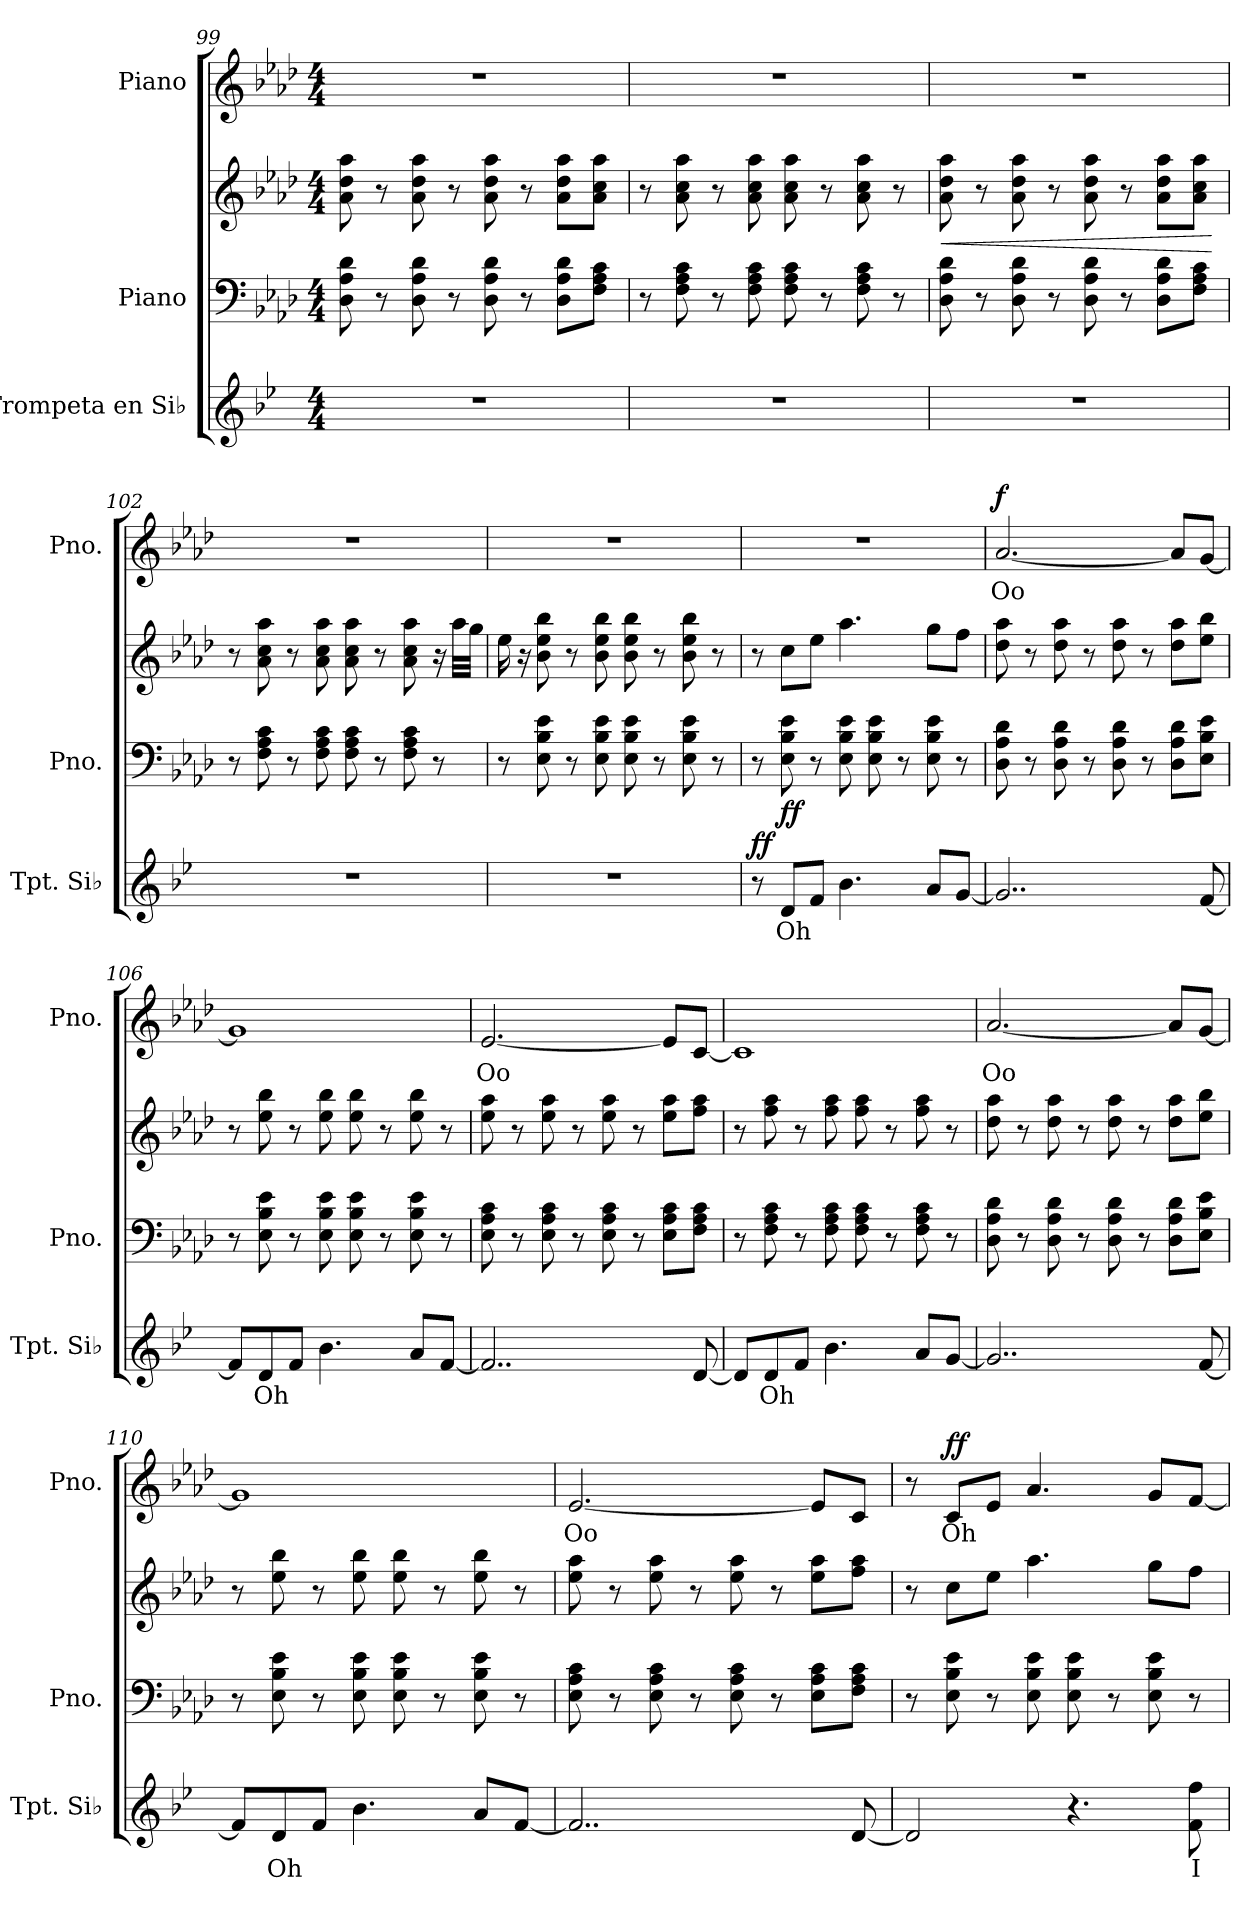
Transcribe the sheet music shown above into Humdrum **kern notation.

**kern	**text	**dynam	**kern	**kern	**dynam	**kern	**text	**dynam
*part3	*part3	*part3	*part2	*part2	*part2	*part1	*part1	*part1
*staff4	*staff4	*staff4	*staff3	*staff2	*staff2/3	*staff1	*staff1	*staff1
*I"Trompeta en Si♭	*	*	*I"Piano	*	*	*I"Piano	*	*
*I'Tpt. Si♭	*	*	*I'Pno.	*	*	*I'Pno.	*	*
*clefG2	*	*	*clefF4	*clefG2	*	*clefG2	*	*
*ITrd1c2	*	*	*	*	*	*	*	*
*k[b-e-a-d-]	*	*	*k[b-e-a-d-]	*k[b-e-a-d-]	*	*k[b-e-a-d-]	*	*
*M4/4	*	*	*M4/4	*M4/4	*	*M4/4	*	*
=99	=99	=99	=99	=99	=99	=99	=99	=99
1r	.	.	8D-\ 8A-\ 8d-\	8a-\ 8dd-\ 8aa-\	.	1r	.	.
.	.	.	8r	8r	.	.	.	.
.	.	.	8D-\ 8A-\ 8d-\	8a-\ 8dd-\ 8aa-\	.	.	.	.
.	.	.	8r	8r	.	.	.	.
.	.	.	8D-\ 8A-\ 8d-\	8a-\ 8dd-\ 8aa-\	.	.	.	.
.	.	.	8r	8r	.	.	.	.
.	.	.	8D-\ 8A-\ 8d-\L	8a-\ 8dd-\ 8aa-\L	.	.	.	.
.	.	.	8F\ 8A-\ 8c\J	8a-\ 8cc\ 8aa-\J	.	.	.	.
!!LO:LB:g=z
=100	=100	=100	=100	=100	=100	=100	=100	=100
1r	.	.	8r	8r	.	1r	.	.
.	.	.	8F\ 8A-\ 8c\	8a-\ 8cc\ 8aa-\	.	.	.	.
.	.	.	8r	8r	.	.	.	.
.	.	.	8F\ 8A-\ 8c\	8a-\ 8cc\ 8aa-\	.	.	.	.
.	.	.	8F\ 8A-\ 8c\	8a-\ 8cc\ 8aa-\	.	.	.	.
.	.	.	8r	8r	.	.	.	.
.	.	.	8F\ 8A-\ 8c\	8a-\ 8cc\ 8aa-\	.	.	.	.
.	.	.	8r	8r	.	.	.	.
=101	=101	=101	=101	=101	=101	=101	=101	=101
!	!	!	!	!	!LO:HP:b	!	!	!
1r	.	.	8D-\ 8A-\ 8d-\	8a-\ 8dd-\ 8aa-\	<	1r	.	.
.	.	.	8r	8r	.	.	.	.
.	.	.	8D-\ 8A-\ 8d-\	8a-\ 8dd-\ 8aa-\	.	.	.	.
.	.	.	8r	8r	.	.	.	.
.	.	.	8D-\ 8A-\ 8d-\	8a-\ 8dd-\ 8aa-\	.	.	.	.
.	.	.	8r	8r	.	.	.	.
.	.	.	8D-\ 8A-\ 8d-\L	8a-\ 8dd-\ 8aa-\L	.	.	.	.
.	.	.	8F\ 8A-\ 8c\J	8a-\ 8cc\ 8aa-\J	.	.	.	.
.	.	.	.	.	[	.	.	.
=102	=102	=102	=102	=102	=102	=102	=102	=102
1r	.	.	8r	8r	.	1r	.	.
.	.	.	8F\ 8A-\ 8c\	8a-\ 8cc\ 8aa-\	.	.	.	.
.	.	.	8r	8r	.	.	.	.
.	.	.	8F\ 8A-\ 8c\	8a-\ 8cc\ 8aa-\	.	.	.	.
.	.	.	8F\ 8A-\ 8c\	8a-\ 8cc\ 8aa-\	.	.	.	.
.	.	.	8r	8r	.	.	.	.
.	.	.	8F\ 8A-\ 8c\	8a-\ 8cc\ 8aa-\	.	.	.	.
.	.	.	8r	16r	.	.	.	.
.	.	.	.	32aa-\LLL	.	.	.	.
.	.	.	.	32gg\JJJ	.	.	.	.
=103	=103	=103	=103	=103	=103	=103	=103	=103
1r	.	.	8r	16ee-\	.	1r	.	.
.	.	.	.	16r	.	.	.	.
.	.	.	8E-\ 8B-\ 8e-\	8b-\ 8ee-\ 8bb-\	.	.	.	.
.	.	.	8r	8r	.	.	.	.
.	.	.	8E-\ 8B-\ 8e-\	8b-\ 8ee-\ 8bb-\	.	.	.	.
.	.	.	8E-\ 8B-\ 8e-\	8b-\ 8ee-\ 8bb-\	.	.	.	.
.	.	.	8r	8r	.	.	.	.
.	.	.	8E-\ 8B-\ 8e-\	8b-\ 8ee-\ 8bb-\	.	.	.	.
.	.	.	8r	8r	.	.	.	.
=104	=104	=104	=104	=104	=104	=104	=104	=104
!	!	!LO:DY:b	!	!	!	!	!	!
8r	.	ff	8r	8r	.	1r	.	.
!	!LO:LY:b	!	!	!	!LO:DY:b=2	!	!	!
!	!	!	!	!	!LO:DY:n=1:b	!	!	!
8c/L	Oh	.	8E-\ 8B-\ 8e-\	8cc\L	f f	.	.	.
8e-/J	.	.	8r	8ee-\J	.	.	.	.
4.a-\	.	.	8E-\ 8B-\ 8e-\	4.aa-\	.	.	.	.
.	.	.	8E-\ 8B-\ 8e-\	.	.	.	.	.
.	.	.	8r	.	.	.	.	.
8g/L	.	.	8E-\ 8B-\ 8e-\	8gg\L	.	.	.	.
[8f/J	.	.	8r	8ff\J	.	.	.	.
!!LO:LB:g=z
=105	=105	=105	=105	=105	=105	=105	=105	=105
!	!	!	!	!	!	!	!LO:LY:b	!LO:DY:b
2..f/]	.	.	8D-\ 8A-\ 8d-\	8dd-\ 8aa-\	.	[2.a-/	Oo	f
.	.	.	8r	8r	.	.	.	.
.	.	.	8D-\ 8A-\ 8d-\	8dd-\ 8aa-\	.	.	.	.
.	.	.	8r	8r	.	.	.	.
.	.	.	8D-\ 8A-\ 8d-\	8dd-\ 8aa-\	.	.	.	.
.	.	.	8r	8r	.	.	.	.
.	.	.	8D-\ 8A-\ 8d-\L	8dd-\ 8aa-\L	.	8a-/L]	.	.
[8e-/	.	.	8E-\ 8B-\ 8e-\J	8ee-\ 8bb-\J	.	[8g/J	.	.
=106	=106	=106	=106	=106	=106	=106	=106	=106
8e-/L]	.	.	8r	8r	.	1g]	.	.
!	!LO:LY:b	!	!	!	!	!	!	!
8c/	Oh	.	8E-\ 8B-\ 8e-\	8ee-\ 8bb-\	.	.	.	.
8e-/J	.	.	8r	8r	.	.	.	.
4.a-\	.	.	8E-\ 8B-\ 8e-\	8ee-\ 8bb-\	.	.	.	.
.	.	.	8E-\ 8B-\ 8e-\	8ee-\ 8bb-\	.	.	.	.
.	.	.	8r	8r	.	.	.	.
8g/L	.	.	8E-\ 8B-\ 8e-\	8ee-\ 8bb-\	.	.	.	.
[8e-/J	.	.	8r	8r	.	.	.	.
=107	=107	=107	=107	=107	=107	=107	=107	=107
!	!	!	!	!	!	!	!LO:LY:b	!
2..e-/]	.	.	8E-\ 8A-\ 8c\	8ee-\ 8aa-\	.	[2.e-/	Oo	.
.	.	.	8r	8r	.	.	.	.
.	.	.	8E-\ 8A-\ 8c\	8ee-\ 8aa-\	.	.	.	.
.	.	.	8r	8r	.	.	.	.
.	.	.	8E-\ 8A-\ 8c\	8ee-\ 8aa-\	.	.	.	.
.	.	.	8r	8r	.	.	.	.
.	.	.	8E-\ 8A-\ 8c\L	8ee-\ 8aa-\L	.	8e-/L]	.	.
[8c/	.	.	8F\ 8A-\ 8c\J	8ff\ 8aa-\J	.	[8c/J	.	.
=108	=108	=108	=108	=108	=108	=108	=108	=108
8c/L]	.	.	8r	8r	.	1c]	.	.
!	!LO:LY:b	!	!	!	!	!	!	!
8c/	Oh	.	8F\ 8A-\ 8c\	8ff\ 8aa-\	.	.	.	.
8e-/J	.	.	8r	8r	.	.	.	.
4.a-\	.	.	8F\ 8A-\ 8c\	8ff\ 8aa-\	.	.	.	.
.	.	.	8F\ 8A-\ 8c\	8ff\ 8aa-\	.	.	.	.
.	.	.	8r	8r	.	.	.	.
8g/L	.	.	8F\ 8A-\ 8c\	8ff\ 8aa-\	.	.	.	.
[8f/J	.	.	8r	8r	.	.	.	.
=109	=109	=109	=109	=109	=109	=109	=109	=109
!	!	!	!	!	!	!	!LO:LY:b	!
2..f/]	.	.	8D-\ 8A-\ 8d-\	8dd-\ 8aa-\	.	[2.a-/	Oo	.
.	.	.	8r	8r	.	.	.	.
.	.	.	8D-\ 8A-\ 8d-\	8dd-\ 8aa-\	.	.	.	.
.	.	.	8r	8r	.	.	.	.
.	.	.	8D-\ 8A-\ 8d-\	8dd-\ 8aa-\	.	.	.	.
.	.	.	8r	8r	.	.	.	.
.	.	.	8D-\ 8A-\ 8d-\L	8dd-\ 8aa-\L	.	8a-/L]	.	.
[8e-/	.	.	8E-\ 8B-\ 8e-\J	8ee-\ 8bb-\J	.	[8g/J	.	.
!!LO:PB:g=z
=110	=110	=110	=110	=110	=110	=110	=110	=110
8e-/L]	.	.	8r	8r	.	1g]	.	.
!	!LO:LY:b	!	!	!	!	!	!	!
8c/	Oh	.	8E-\ 8B-\ 8e-\	8ee-\ 8bb-\	.	.	.	.
8e-/J	.	.	8r	8r	.	.	.	.
4.a-\	.	.	8E-\ 8B-\ 8e-\	8ee-\ 8bb-\	.	.	.	.
.	.	.	8E-\ 8B-\ 8e-\	8ee-\ 8bb-\	.	.	.	.
.	.	.	8r	8r	.	.	.	.
8g/L	.	.	8E-\ 8B-\ 8e-\	8ee-\ 8bb-\	.	.	.	.
[8e-/J	.	.	8r	8r	.	.	.	.
=111	=111	=111	=111	=111	=111	=111	=111	=111
!	!	!	!	!	!	!	!LO:LY:b	!
2..e-/]	.	.	8E-\ 8A-\ 8c\	8ee-\ 8aa-\	.	[2.e-/	Oo	.
.	.	.	8r	8r	.	.	.	.
.	.	.	8E-\ 8A-\ 8c\	8ee-\ 8aa-\	.	.	.	.
.	.	.	8r	8r	.	.	.	.
.	.	.	8E-\ 8A-\ 8c\	8ee-\ 8aa-\	.	.	.	.
.	.	.	8r	8r	.	.	.	.
.	.	.	8E-\ 8A-\ 8c\L	8ee-\ 8aa-\L	.	8e-/L]	.	.
[8c/	.	.	8F\ 8A-\ 8c\J	8ff\ 8aa-\J	.	8c/J	.	.
=112	=112	=112	=112	=112	=112	=112	=112	=112
2c/]	.	.	8r	8r	.	8r	.	.
!	!	!	!	!	!	!	!LO:LY:b	!LO:DY:b
.	.	.	8E-\ 8B-\ 8e-\	8cc\L	.	8c/L	Oh	ff
.	.	.	8r	8ee-\J	.	8e-/J	.	.
.	.	.	8E-\ 8B-\ 8e-\	4.aa-\	.	4.a-/	.	.
4.r	.	.	8E-\ 8B-\ 8e-\	.	.	.	.	.
.	.	.	8r	.	.	.	.	.
.	.	.	8E-\ 8B-\ 8e-\	8gg\L	.	8g/L	.	.
!	!LO:LY:b	!	!	!	!	!	!	!
8e-\ 8ee-\	I	.	8r	8ff\J	.	[8f/J	.	.
=	=	=	=	=	=	=	=	=
*-	*-	*-	*-	*-	*-	*-	*-	*-
